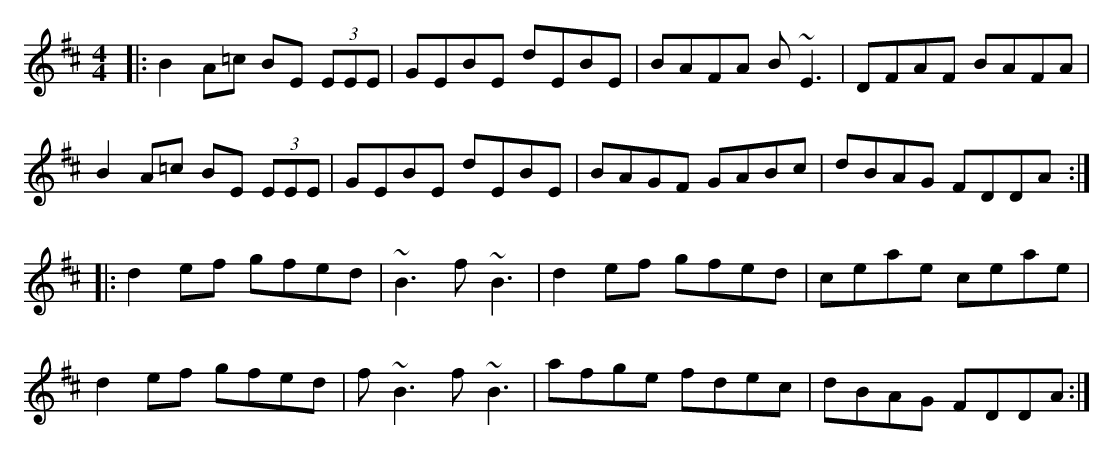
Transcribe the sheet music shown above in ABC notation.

X:1
M:4/4
K:Edor
|:B2 A=c BE (3EEE|GEBE dEBE|BAFA B~E3|DFAF BAFA|
B2 A=c BE (3EEE|GEBE dEBE|BAGF GABc|dBAG FDDA:|
|:d2 ef gfed|~B3 f~B3|d2 ef gfed|ceae ceae|
d2 ef gfed|f~B3 f~B3|afge fdec|dBAG FDDA:|
